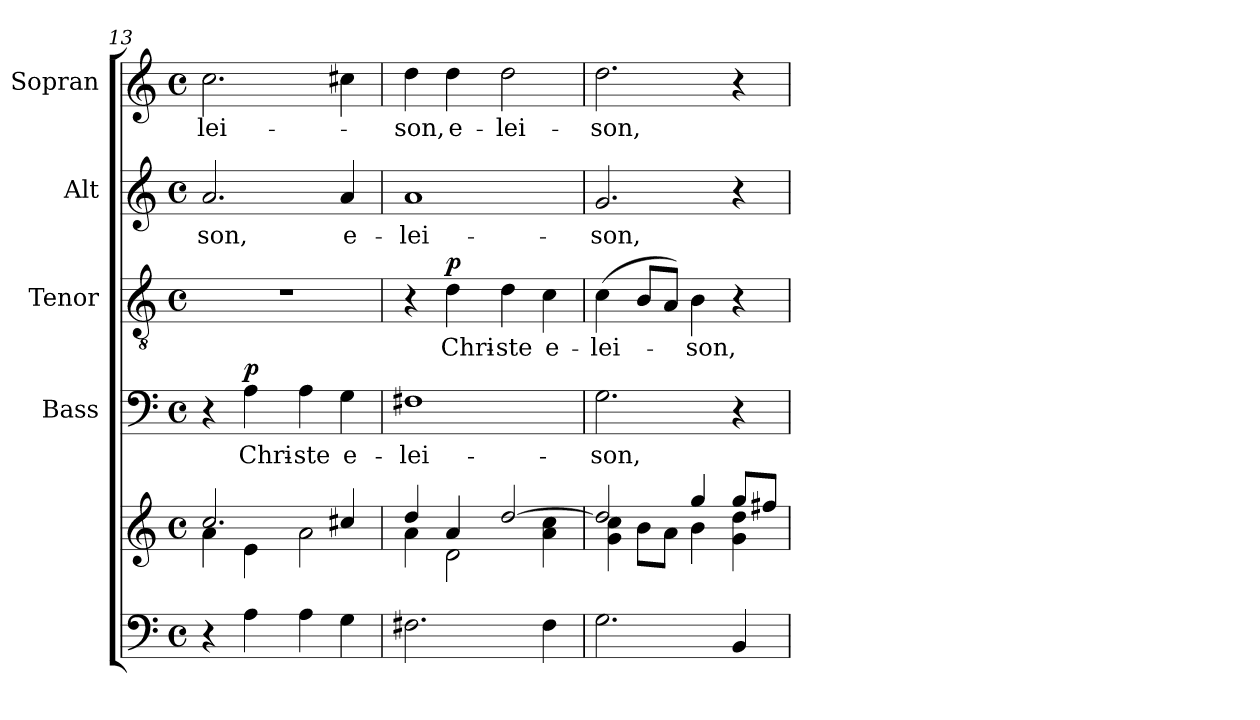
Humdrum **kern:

**kern	**kern	**kern	**text	**dynam	**kern	**text	**dynam	**kern	**text	**kern	**text
*part5	*part5	*part4	*part4	*part4	*part3	*part3	*part3	*part2	*part2	*part1	*part1
*staff6	*staff5	*staff4	*staff4	*staff4	*staff3	*staff3	*staff3	*staff2	*staff2	*staff1	*staff1
*	*	*I"Bass	*	*	*I"Tenor	*	*	*I"Alt	*	*I"Sopran	*
*	*	*I'B.	*	*	*I'T.	*	*	*I'A.	*	*I'S.	*
*clefF4	*clefG2	*clefF4	*	*	*clefGv2	*	*	*clefG2	*	*clefG2	*
*k[]	*k[]	*k[]	*	*	*k[]	*	*	*k[]	*	*k[]	*
*C:	*C:	*C:	*	*	*C:	*	*	*C:	*	*C:	*
*M4/4	*M4/4	*M4/4	*	*	*M4/4	*	*	*M4/4	*	*M4/4	*
*met(c)	*met(c)	*met(c)	*	*	*met(c)	*	*	*met(c)	*	*met(c)	*
=13	=13	=13	=13	=13	=13	=13	=13	=13	=13	=13	=13
*	*^	*	*	*	*	*	*	*	*	*	*
!	!	!	!	!	!	!	!	!	!	!LO:LY:b	!	!LO:LY:b
4r	2.cc/	4a\	4r	.	.	1r	.	.	2.a/	-son,	2.cc\	-lei-
!	!	!	!	!LO:LY:b	!LO:DY:a	!	!	!	!	!	!	!
4A\	.	4e\	4A\	Chri-	p	.	.	.	.	.	.	.
!	!	!	!	!LO:LY:b	!	!	!	!	!	!	!	!
4A\	.	2a\	4A\	-ste	.	.	.	.	.	.	.	.
!	!	!	!	!LO:LY:b	!	!	!	!	!	!LO:LY:b	!	!
4G\	4cc#X/	.	4G\	e-	.	.	.	.	4a/	e-	4cc#X\	.
!!LO:PB:g=z
=14	=14	=14	=14	=14	=14	=14	=14	=14	=14	=14	=14	=14
!	!	!	!	!LO:LY:b	!	!	!	!	!	!LO:LY:b	!	!LO:LY:b
2.F#X\	4dd/	4a\	1F#X	-lei-	.	4r	.	.	1a	-lei-	4dd\	-son,
!	!	!	!	!	!	!	!LO:LY:b	!LO:DY:a	!	!	!	!LO:LY:b
.	4a/	2d\	.	.	.	4d\	Chri-	p	.	.	4dd\	e-
!	!	!	!	!	!	!	!LO:LY:b	!	!	!	!	!LO:LY:b
.	[>2dd/	.	.	.	.	4d\	-ste	.	.	.	2dd\	-lei-
!	!	!	!	!	!	!	!LO:LY:b	!	!	!	!	!
4F#\	.	4a\ 4cc\	.	.	.	4c\	e-	.	.	.	.	.
=15	=15	=15	=15	=15	=15	=15	=15	=15	=15	=15	=15	=15
!	!	!	!	!LO:LY:b	!	!	!LO:LY:b	!	!	!LO:LY:b	!	!LO:LY:b
2.G\	2dd/]	4g\ 4cc\	2.G\	-son,	.	(>4c\	-lei-	.	2.g/	-son,	2.dd\	-son,
.	.	8b\L	.	.	.	8B/L	.	.	.	.	.	.
.	.	8a\J	.	.	.	8A/J)	.	.	.	.	.	.
!	!	!	!	!	!	!	!LO:LY:b	!	!	!	!	!
.	4gg/	4b\	.	.	.	4B\	-son,	.	.	.	.	.
4BB/	8gg/L	4g\ 4dd\	4r	.	.	4r	.	.	4r	.	4r	.
.	8ff#X/J	.	.	.	.	.	.	.	.	.	.	.
*	*v	*v	*	*	*	*	*	*	*	*	*	*
=	=	=	=	=	=	=	=	=	=	=	=
*-	*-	*-	*-	*-	*-	*-	*-	*-	*-	*-	*-
